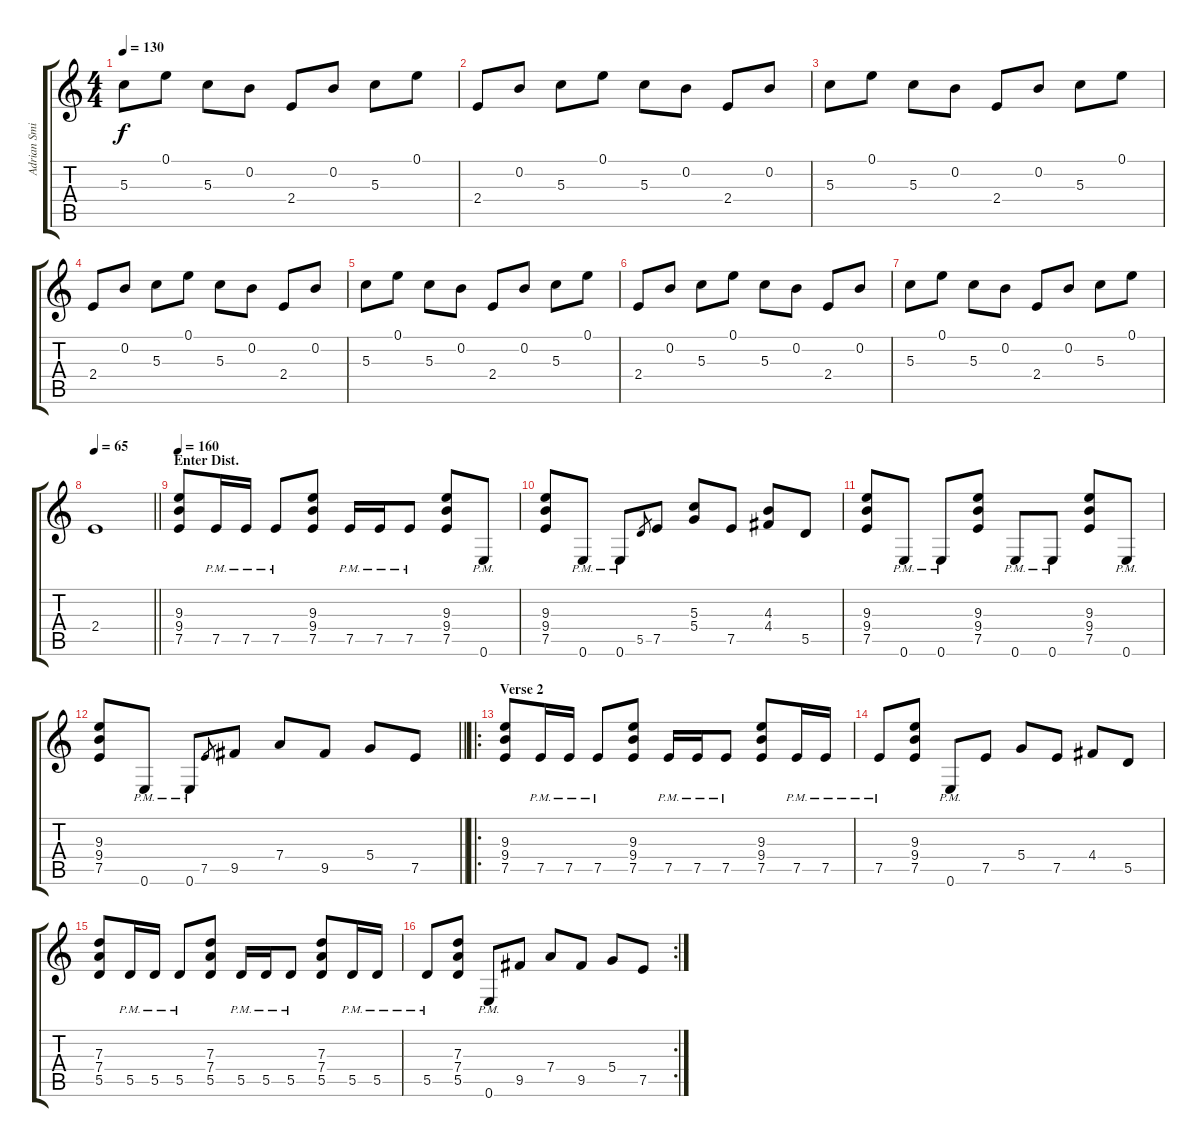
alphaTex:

\track ("Adrian Smith" "Adrian Smi") {instrument distortionguitar}
\staff {score tabs}
\tuning (E4 B3 G3 D3 A2 E2) {hide}
\ts (4 4)
\tempo 130
\clef g2
\ks c
5.3.8{dy f} 0.1.8 5.3.8 0.2.8 2.4.8 0.2.8 5.3.8 0.1.8 |
2.4.8 0.2.8 5.3.8 0.1.8 5.3.8 0.2.8 2.4.8 0.2.8 |
5.3.8 0.1.8 5.3.8 0.2.8 2.4.8 0.2.8 5.3.8 0.1.8 |
2.4.8 0.2.8 5.3.8 0.1.8 5.3.8 0.2.8 2.4.8 0.2.8 |
5.3.8 0.1.8 5.3.8 0.2.8 2.4.8 0.2.8 5.3.8 0.1.8 |
2.4.8 0.2.8 5.3.8 0.1.8 5.3.8 0.2.8 2.4.8 0.2.8 |
5.3.8 0.1.8 5.3.8 0.2.8 2.4.8 0.2.8 5.3.8 0.1.8 |
\tempo 65
\barLineRight lightlight
2.4.1 |
\section ("" "Enter Dist.")
\tempo 160
(9.3 9.4 7.5).8{volume 13 balance 14 instrument distortionguitar} 7.5{pm}.16 7.5{pm}.16 7.5{pm}.8 (9.3 9.4 7.5).8 7.5{pm}.16 7.5{pm}.16 7.5{pm}.8 (9.3 9.4 7.5).8 0.6{pm}.8 |
(9.3 9.4 7.5).8 0.6{pm}.8 0.6{pm}.8 5.5.8{gr} 7.5.8 (5.3 5.4).8 7.5.8 (4.3 4.4).8 5.5.8 |
(9.3 9.4 7.5).8 0.6{pm}.8 0.6{pm}.8 (9.3 9.4 7.5).8 0.6{pm}.8 0.6{pm}.8 (9.3 9.4 7.5).8 0.6{pm}.8 |
\barLineRight lightlight
(9.3 9.4 7.5).8 0.6{pm}.8 0.6{pm}.8 7.5.8{gr} 9.5.8 7.4.8 9.5.8 5.4.8 7.5.8 |
\ro
\section ("" "Verse 2")
(9.3 9.4 7.5).8{volume 11 balance 8} 7.5{pm}.16 7.5{pm}.16 7.5{pm}.8 (9.3 9.4 7.5).8 7.5{pm}.16 7.5{pm}.16 7.5{pm}.8 (9.3 9.4 7.5).8 7.5{pm}.16 7.5{pm}.16 |
7.5{pm}.8 (9.3 9.4 7.5).8 0.6{pm}.8 7.5.8 5.4.8 7.5.8 4.4.8 5.5.8 |
(7.3 7.4 5.5).8 5.5{pm}.16 5.5{pm}.16 5.5{pm}.8 (7.3 7.4 5.5).8 5.5{pm}.16 5.5{pm}.16 5.5{pm}.8 (7.3 7.4 5.5).8 5.5{pm}.16 5.5{pm}.16 |
\rc 2
5.5{pm}.8 (7.3 7.4 5.5).8 0.6{pm}.8 9.5.8 7.4.8 9.5.8 5.4.8 7.5.8
